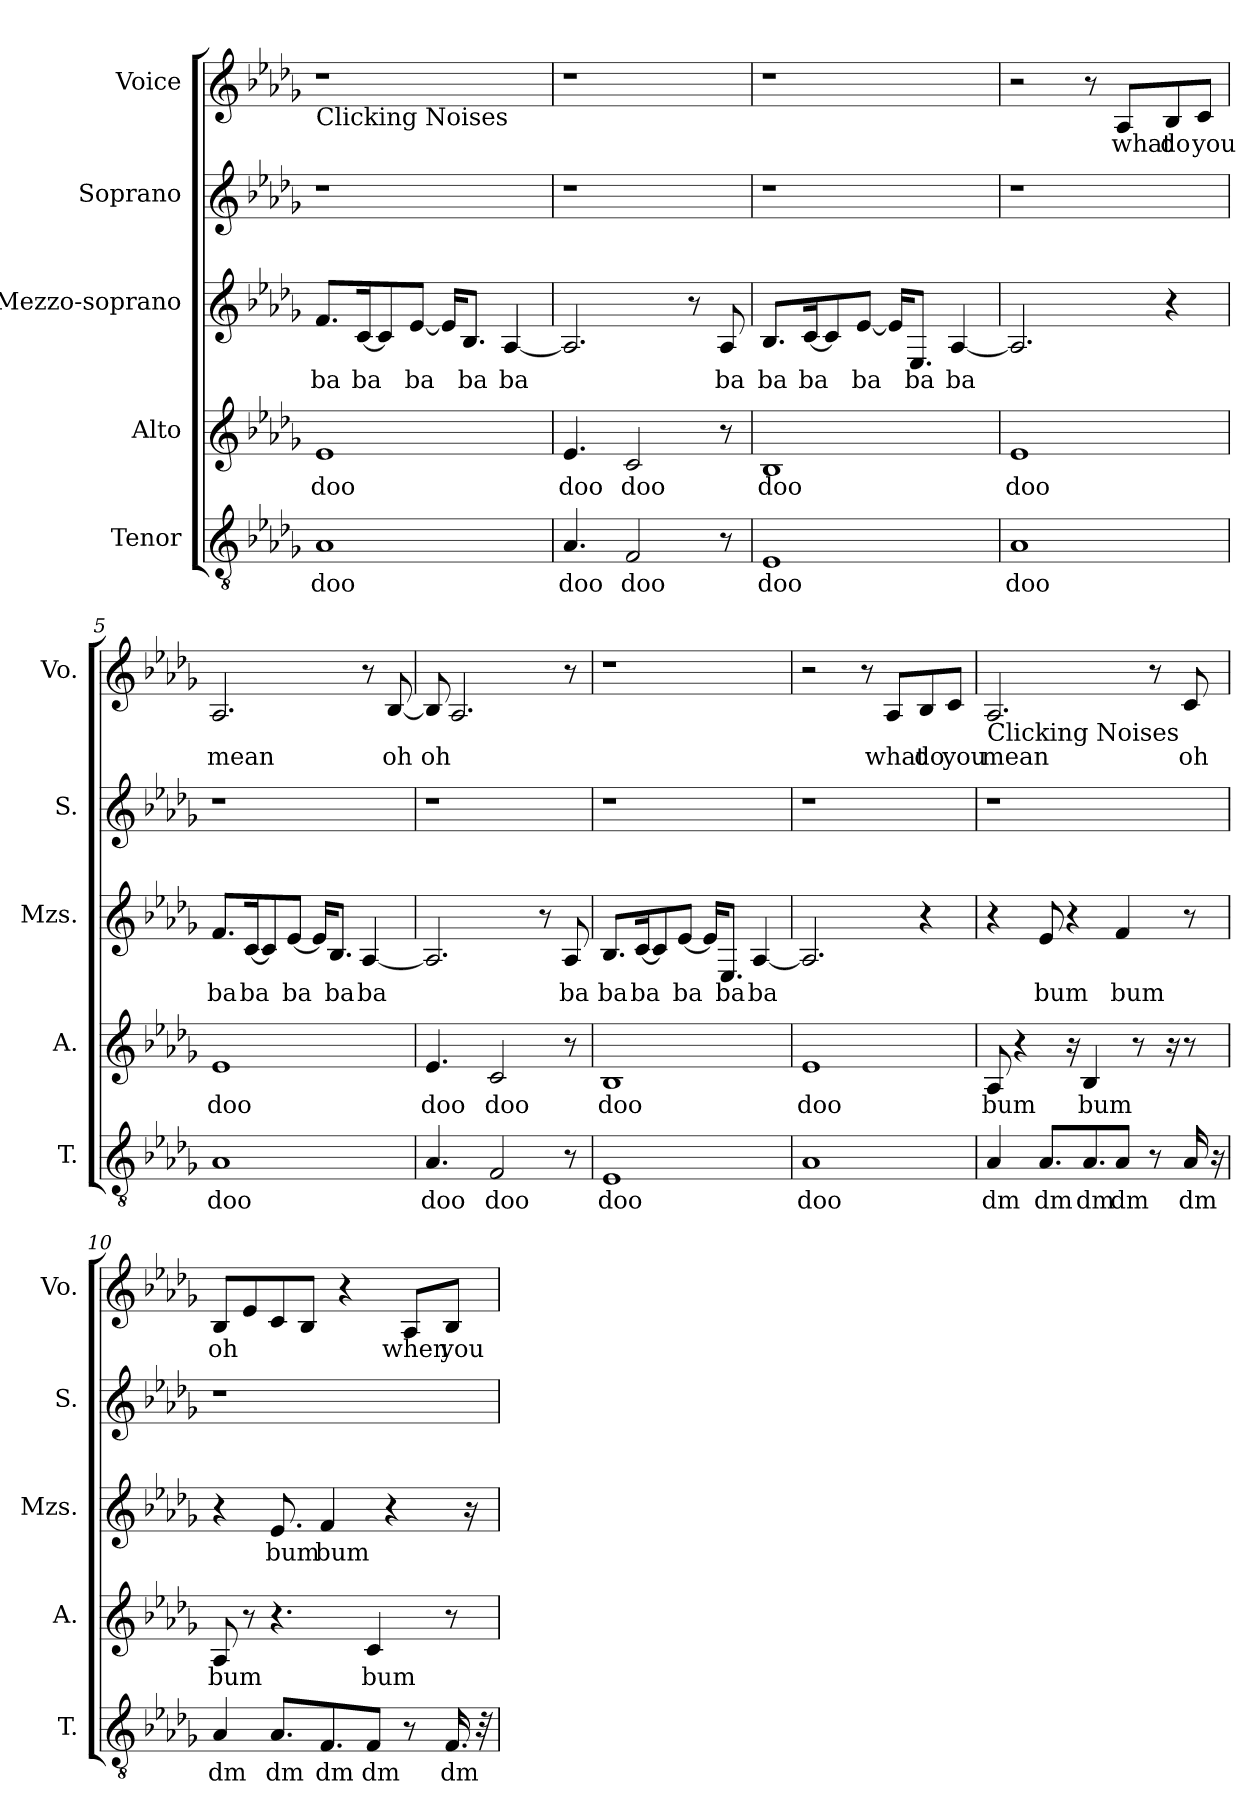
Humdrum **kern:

**kern	**text	**kern	**text	**kern	**text	**kern	**kern	**text
*part5	*part5	*part4	*part4	*part3	*part3	*part2	*part1	*part1
*staff5	*staff5	*staff4	*staff4	*staff3	*staff3	*staff2	*staff1	*staff1
*I"Tenor	*	*I"Alto	*	*I"Mezzo-soprano	*	*I"Soprano	*I"Voice	*
*I'T.	*	*I'A.	*	*I'Mzs.	*	*I'S.	*I'Vo.	*
*clefGv2	*	*clefG2	*	*clefG2	*	*clefG2	*clefG2	*
*k[b-e-a-d-g-]	*	*k[b-e-a-d-g-]	*	*k[b-e-a-d-g-]	*	*k[b-e-a-d-g-]	*k[b-e-a-d-g-]	*
=1	=1	=1	=1	=1	=1	=1	=1	=1
!	!	!	!	!	!	!	!LO:TX:b:t=Clicking Noises	!
1A-	doo	1e-	doo	8.f/L	ba	1r	1r	.
.	.	.	.	[16c/K	ba	.	.	.
.	.	.	.	8c/]	.	.	.	.
.	.	.	.	[8e-/J	ba	.	.	.
.	.	.	.	16e-/KL]	.	.	.	.
.	.	.	.	8.B-/J	ba	.	.	.
.	.	.	.	[4A-/	ba	.	.	.
=2	=2	=2	=2	=2	=2	=2	=2	=2
4.A-/	doo	4.e-/	doo	2.A-/]	.	1r	1r	.
2F/	doo	2c/	doo	.	.	.	.	.
.	.	.	.	8r	.	.	.	.
8r	.	8r	.	8A-/	ba	.	.	.
=3	=3	=3	=3	=3	=3	=3	=3	=3
1E-	doo	1B-	doo	8.B-/L	ba	1r	1r	.
.	.	.	.	[16c/K	ba	.	.	.
.	.	.	.	8c/]	.	.	.	.
.	.	.	.	[8e-/J	ba	.	.	.
.	.	.	.	16e-/KL]	.	.	.	.
.	.	.	.	8.E-/J	ba	.	.	.
.	.	.	.	[4A-/	ba	.	.	.
=4	=4	=4	=4	=4	=4	=4	=4	=4
1A-	doo	1e-	doo	2.A-/]	.	1r	2r	.
.	.	.	.	.	.	.	8r	.
.	.	.	.	.	.	.	8A-/L	what
.	.	.	.	4r	.	.	8B-/	do
.	.	.	.	.	.	.	8c/J	you
!!LO:LB:g=z
=5	=5	=5	=5	=5	=5	=5	=5	=5
1A-	doo	1e-	doo	8.f/L	ba	1r	2.A-/	mean
.	.	.	.	[16c/K	ba	.	.	.
.	.	.	.	8c/]	.	.	.	.
.	.	.	.	[8e-/J	ba	.	.	.
.	.	.	.	16e-/KL]	.	.	.	.
.	.	.	.	8.B-/J	ba	.	.	.
.	.	.	.	[4A-/	ba	.	8r	.
.	.	.	.	.	.	.	[8B-/	oh
=6	=6	=6	=6	=6	=6	=6	=6	=6
4.A-/	doo	4.e-/	doo	2.A-/]	.	1r	8B-/]	oh
.	.	.	.	.	.	.	2.A-/	.
2F/	doo	2c/	doo	.	.	.	.	.
.	.	.	.	8r	.	.	.	.
8r	.	8r	.	8A-/	ba	.	8r	.
=7	=7	=7	=7	=7	=7	=7	=7	=7
1E-	doo	1B-	doo	8.B-/L	ba	1r	1r	.
.	.	.	.	[16c/K	ba	.	.	.
.	.	.	.	8c/]	.	.	.	.
.	.	.	.	[8e-/J	ba	.	.	.
.	.	.	.	16e-/KL]	.	.	.	.
.	.	.	.	8.E-/J	ba	.	.	.
.	.	.	.	[4A-/	ba	.	.	.
=8	=8	=8	=8	=8	=8	=8	=8	=8
1A-	doo	1e-	doo	2.A-/]	.	1r	2r	.
.	.	.	.	.	.	.	8r	.
.	.	.	.	.	.	.	8A-/L	what
.	.	.	.	4r	.	.	8B-/	do
.	.	.	.	.	.	.	8c/J	you
!!LO:PB:g=z
=9	=9	=9	=9	=9	=9	=9	=9	=9
!	!	!	!	!	!	!	!LO:TX:b:t=Clicking Noises	!
4A-/	dm	8A-/	bum	4r	.	1r	2.A-/	mean
.	.	4r	.	.	.	.	.	.
8.A-/L	dm	.	.	8e-/	bum	.	.	.
.	.	16r	.	4r	.	.	.	.
8.A-/	dm	4B-/	bum	.	.	.	.	.
8A-/J	dm	.	.	4f/	bum	.	.	.
.	.	8r	.	.	.	.	.	.
8r	.	.	.	.	.	.	8r	.
.	.	16r	.	.	.	.	.	.
16A-/	dm	8r	.	8r	.	.	8c/	oh
16r	.	.	.	.	.	.	.	.
=10	=10	=10	=10	=10	=10	=10	=10	=10
4A-/	dm	8A-/	bum	4r	.	1r	8B-/L	oh
.	.	8r	.	.	.	.	8e-/	.
8.A-/L	dm	4.r	.	8.e-/	bum	.	8c/	.
.	.	.	.	.	.	.	8B-/J	.
8.F/	dm	.	.	4f/	bum	.	.	.
.	.	.	.	.	.	.	4r	.
8F/J	dm	4c/	bum	.	.	.	.	.
.	.	.	.	4r	.	.	.	.
8r	.	.	.	.	.	.	8A-/L	when
16.F/	dm	8r	.	.	.	.	8B-/J	you
.	.	.	.	16r	.	.	.	.
32r	.	.	.	.	.	.	.	.
=	=	=	=	=	=	=	=	=
*-	*-	*-	*-	*-	*-	*-	*-	*-
